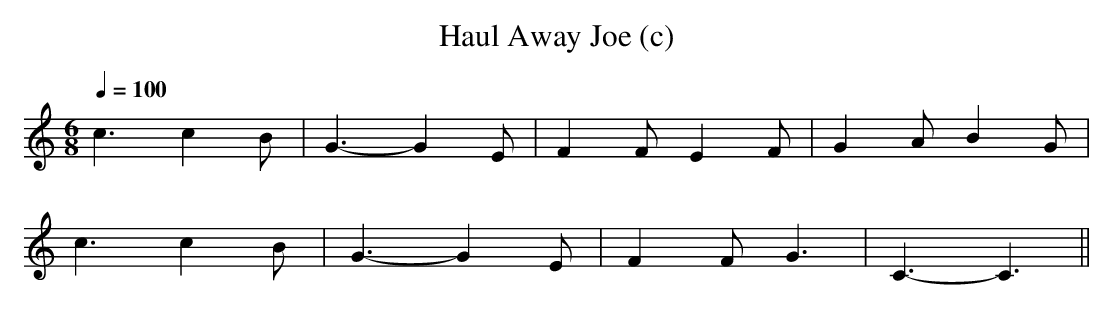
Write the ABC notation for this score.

X:1
T:Haul Away Joe (c)
M:6/8
L:1/8
Q:1/4=100
K:C
c3 c2B|G3-G2E|F2F E2F|G2A B2G|
c3 c2B|G3-G2E|F2F G3 |C3- C3 ||
